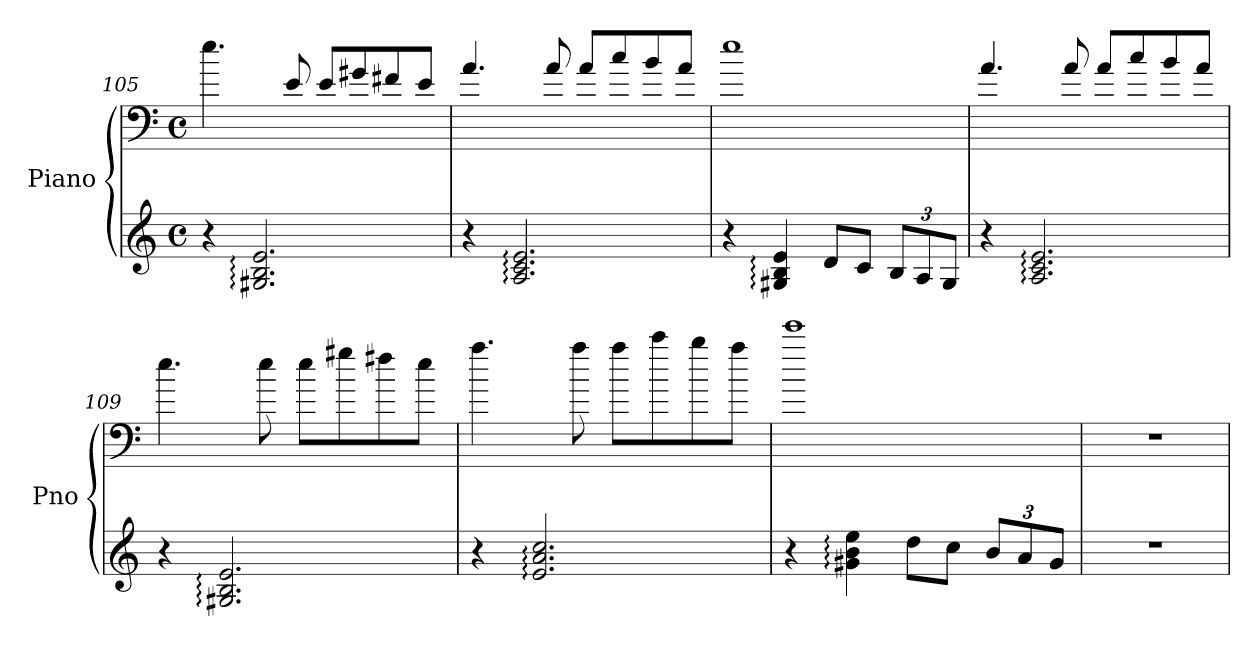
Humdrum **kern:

**kern	**kern
*part1	*part1
*staff2	*staff1
*I"Piano	*
*I'Pno	*
*clefG2	*clefF4
*k[]	*k[]
*C:	*C:
*M4/4	*M4/4
*met(c)	*met(c)
=105	=105
4r	4.ee\
2.G#X/: 2.B/: 2.e/:	.
.	8e/
.	8e/L
.	8g#X/
.	8f#X/
.	8e/J
=106	=106
4r	4.a/
2.A/: 2.c/: 2.e/:	.
.	8a/
.	8a/L
.	8cc/
.	8b/
.	8a/J
=107	=107
4r	1ee
4G#X/: 4B/: 4e/:	.
8d/L	.
8c/J	.
*Xbrackettup	*
12B/L	.
12A/	.
12G#/J	.
=108	=108
4r	4.a/
2.A/: 2.c/: 2.e/:	.
.	8a/
.	8a/L
.	8cc/
.	8b/
.	8a/J
!!LO:LB:g=z
=109	=109
4r	4.ee\
2.G#X/: 2.B/: 2.e/:	.
.	8ee\
.	8ee\L
.	8gg#X\
.	8ff#X\
.	8ee\J
=110	=110
4r	4.aa\
2.e/: 2.a/: 2.cc/:	.
.	8aa\
.	8aa\L
.	8ccc\
.	8bb\
.	8aa\J
=111	=111
4r	1eee
4g#X\: 4b\: 4ee\:	.
8dd\L	.
8cc\J	.
12b/L	.
12a/	.
12g#/J	.
=112	=112
1r	1r
=	=
*-	*-
